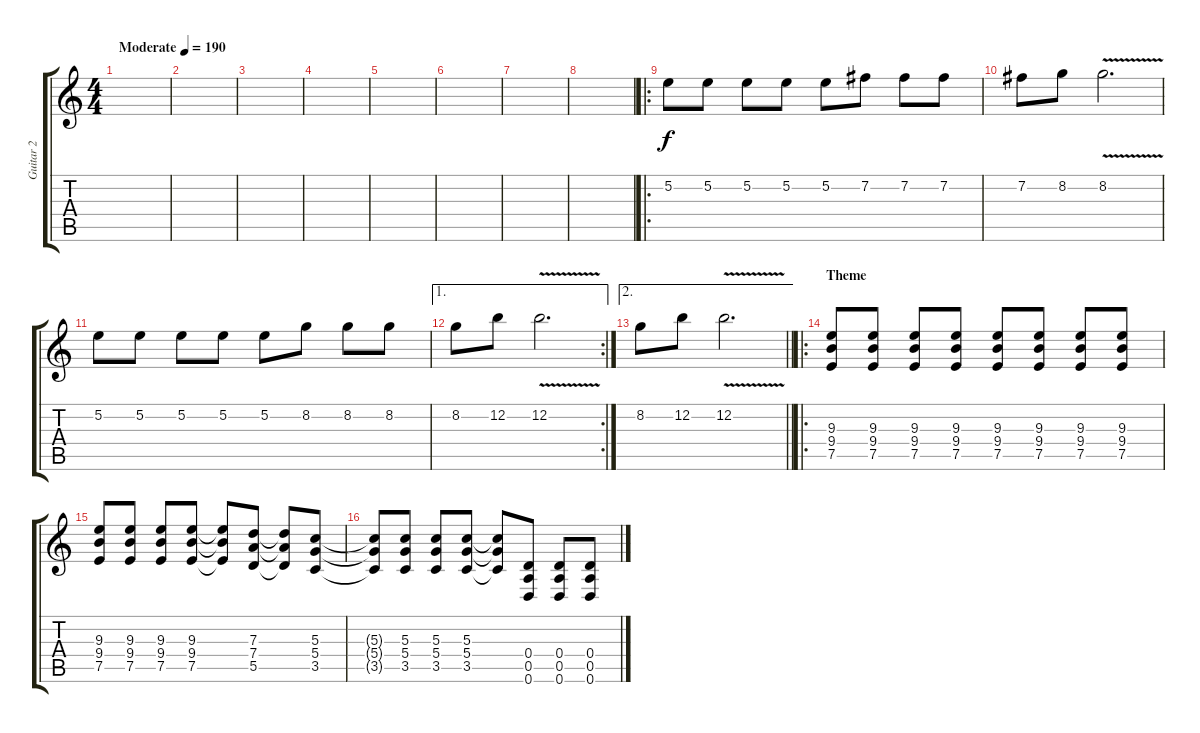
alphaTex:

\track ("Guitar 2" "Guitar 2") {instrument distortionguitar}
\staff {score tabs}
\tuning (E4 B3 G3 D3 A2 D2) {hide}
\ts (4 4)
\tempo (190 "Moderate")
\clef g2
\ks c
|
|
|
|
|
|
|
|
\ro
5.2.8{volume 6} 5.2.8 5.2.8 5.2.8 5.2.8 7.2.8 7.2.8 7.2.8 |
7.2.8 8.2.8 8.2{v}.2{d} |
5.2.8 5.2.8 5.2.8 5.2.8 5.2.8 8.2.8 8.2.8 8.2.8 |
\ae 1
\rc 2
8.2.8 12.2.8 12.2{v}.2{d} |
\ae 2
\barLineRight lightlight
8.2.8 12.2.8 12.2{v}.2{d} |
\ro
\section ("" "Theme")
(9.3 9.4 7.5).8{volume 13} (9.3 9.4 7.5).8 (9.3 9.4 7.5).8 (9.3 9.4 7.5).8 (9.3 9.4 7.5).8 (9.3 9.4 7.5).8 (9.3 9.4 7.5).8 (9.3 9.4 7.5).8 |
(9.3 9.4 7.5).8 (9.3 9.4 7.5).8 (9.3 9.4 7.5).8 (9.3 9.4 7.5).8 (9.3{t} 9.4{t} 7.5{t}).8 (7.3 7.4 5.5).8 (7.3{t} 7.4{t} 5.5{t}).8 (5.3 5.4 3.5).8 |
(5.3{t} 5.4{t} 3.5{t}).8 (5.3 5.4 3.5).8 (5.3 5.4 3.5).8 (5.3 5.4 3.5).8 (5.3{t} 5.4{t} 3.5{t}).8 (0.4 0.5 0.6).8 (0.4 0.5 0.6).8 (0.4 0.5 0.6).8
